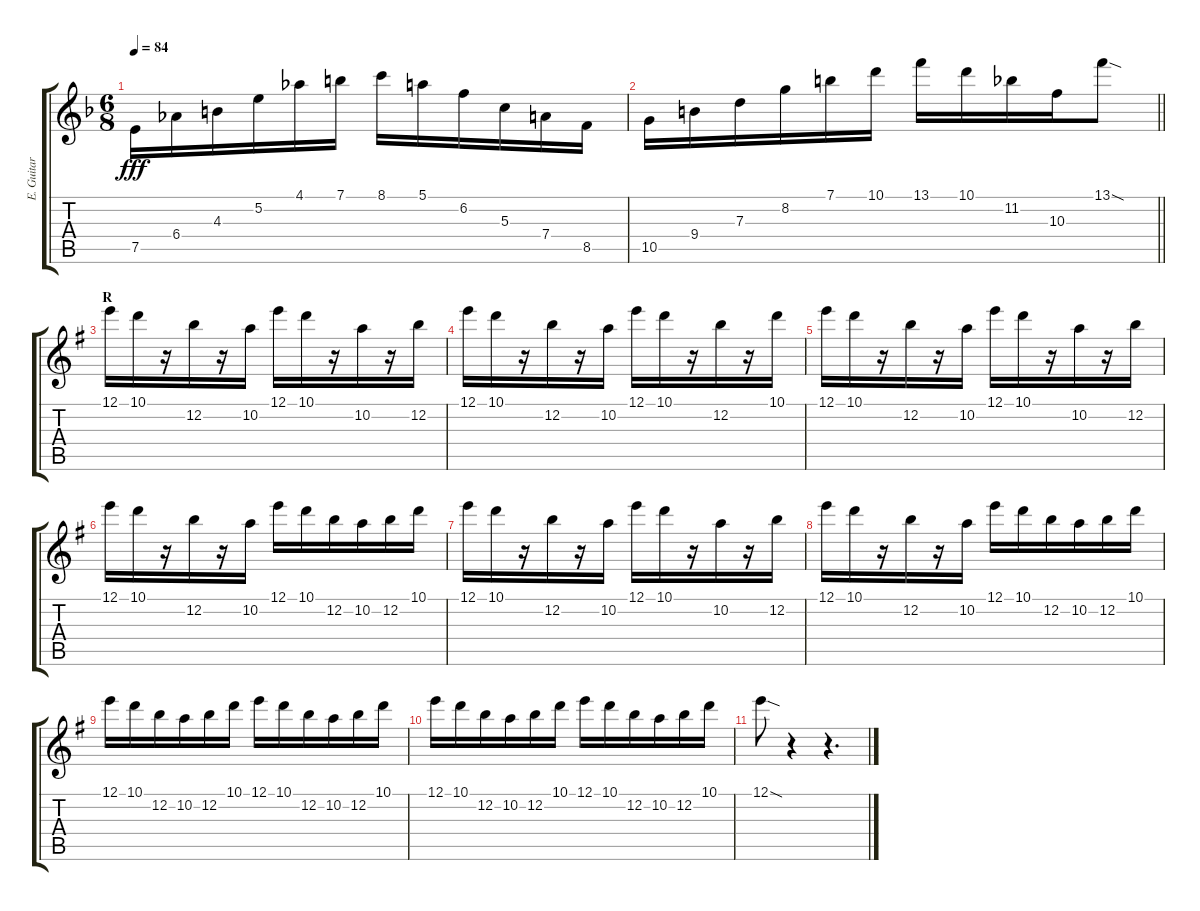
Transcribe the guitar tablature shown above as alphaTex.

\track ("E. Guitar I" "E. Guitar ") {instrument overdrivenguitar}
\staff {score tabs}
\tuning (E4 B3 G3 D3 A2 E2) {hide}
\ts (6 8)
\tempo 84
\clef g2
\ks f
7.5.16{dy fff} 6.4.16 4.3.16 5.2.16 4.1.16 7.1.16 8.1.16 5.1.16 6.2.16 5.3.16 7.4.16 8.5.16 |
\barLineRight lightlight
10.5.16 9.4.16 7.3.16 8.2.16 7.1.16 10.1.16 13.1.16 10.1.16 11.2.16 10.3.16 13.1{sod}.8 |
\section ("" "R")
\ks g
12.1.16 10.1.16 r.16 12.2.16 r.16 10.2.16 12.1.16 10.1.16 r.16 10.2.16 r.16 12.2.16 |
12.1.16 10.1.16 r.16 12.2.16 r.16 10.2.16 12.1.16 10.1.16 r.16 12.2.16 r.16 10.1.16 |
12.1.16 10.1.16 r.16 12.2.16 r.16 10.2.16 12.1.16 10.1.16 r.16 10.2.16 r.16 12.2.16 |
12.1.16 10.1.16 r.16 12.2.16 r.16 10.2.16 12.1.16 10.1.16 12.2.16 10.2.16 12.2.16 10.1.16 |
12.1.16 10.1.16 r.16 12.2.16 r.16 10.2.16 12.1.16 10.1.16 r.16 10.2.16 r.16 12.2.16 |
12.1.16 10.1.16 r.16 12.2.16 r.16 10.2.16 12.1.16 10.1.16 12.2.16 10.2.16 12.2.16 10.1.16 |
12.1.16 10.1.16 12.2.16 10.2.16 12.2.16 10.1.16 12.1.16 10.1.16 12.2.16 10.2.16 12.2.16 10.1.16 |
12.1.16 10.1.16 12.2.16 10.2.16 12.2.16 10.1.16 12.1.16 10.1.16 12.2.16 10.2.16 12.2.16 10.1.16 |
12.1{sod}.8 r.4 r.4{d}
